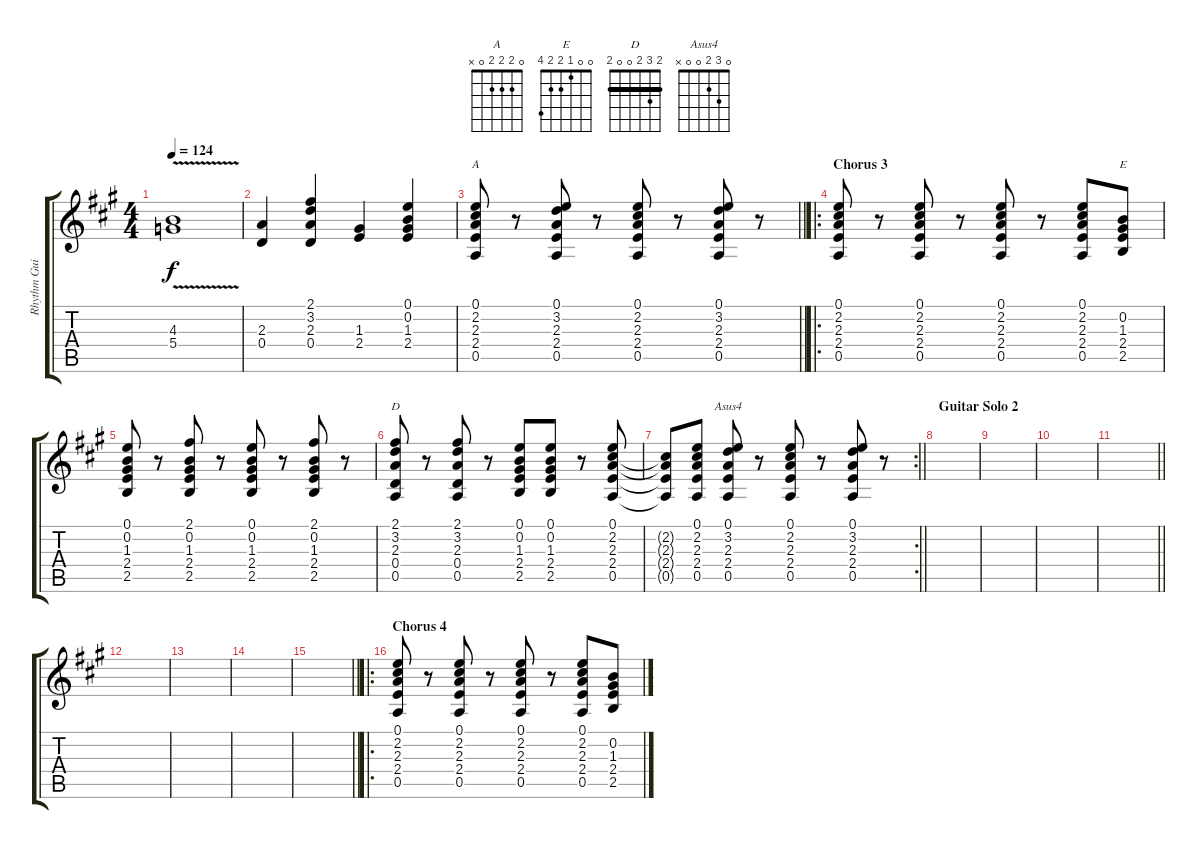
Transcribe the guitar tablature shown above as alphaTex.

\track ("Rhythm Guitar" "Rhythm Gui") {instrument distortionguitar}
\staff {score tabs}
\tuning (E4 B3 G3 D3 A2 E2) {hide}
\chord ("A" 0 2 2 2 0 x)
\chord ("E" 0 0 1 2 2 4)
\chord ("D" 2 3 2 0 0 2) {barre 2}
\chord ("Asus4" 0 3 2 0 0 x)
\ts (4 4)
\tempo 124
\clef g2
\ks a
(4.3{v t} 5.4{v t}).1{dy f} |
(2.3 0.4).4 (2.1 3.2 2.3 0.4).4 (1.3 2.4).4 (0.1 0.2 1.3 2.4).4 |
\barLineRight lightlight
(0.1 2.2 2.3 2.4 0.5).8{ch "A"} r.8 (0.1 3.2 2.3 2.4 0.5).8 r.8 (0.1 2.2 2.3 2.4 0.5).8 r.8 (0.1 3.2 2.3 2.4 0.5).8 r.8 |
\ro
\section ("" "Chorus 3")
(0.1 2.2 2.3 2.4 0.5).8 r.8 (0.1 2.2 2.3 2.4 0.5).8 r.8 (0.1 2.2 2.3 2.4 0.5).8 r.8 (0.1 2.2 2.3 2.4 0.5).8 (0.2 1.3 2.4 2.5).8{ch "E"} |
(0.1 0.2 1.3 2.4 2.5).8 r.8 (2.1 0.2 1.3 2.4 2.5).8 r.8 (0.1 0.2 1.3 2.4 2.5).8 r.8 (2.1 0.2 1.3 2.4 2.5).8 r.8 |
(2.1 3.2 2.3 0.4 0.5).8{ch "D"} r.8 (2.1 3.2 2.3 0.4 0.5).8 r.8 (0.1 0.2 1.3 2.4 2.5).8 (0.1 0.2 1.3 2.4 2.5).8 r.8 (0.1 2.2 2.3 2.4 0.5).8 |
\rc 2
\barLineRight lightlight
(2.2{t} 2.3{t} 2.4{t} 0.5{t}).8 (0.1 2.2 2.3 2.4 0.5).8 (0.1 3.2 2.3 2.4 0.5).8{ch "Asus4"} r.8 (0.1 2.2 2.3 2.4 0.5).8 r.8 (0.1 3.2 2.3 2.4 0.5).8 r.8 |
\section ("" "Guitar Solo 2")
|
|
|
\barLineRight lightlight
|
|
|
|
\barLineRight lightlight
|
\ro
\section ("" "Chorus 4")
(0.1 2.2 2.3 2.4 0.5).8 r.8 (0.1 2.2 2.3 2.4 0.5).8 r.8 (0.1 2.2 2.3 2.4 0.5).8 r.8 (0.1 2.2 2.3 2.4 0.5).8 (0.2 1.3 2.4 2.5).8
